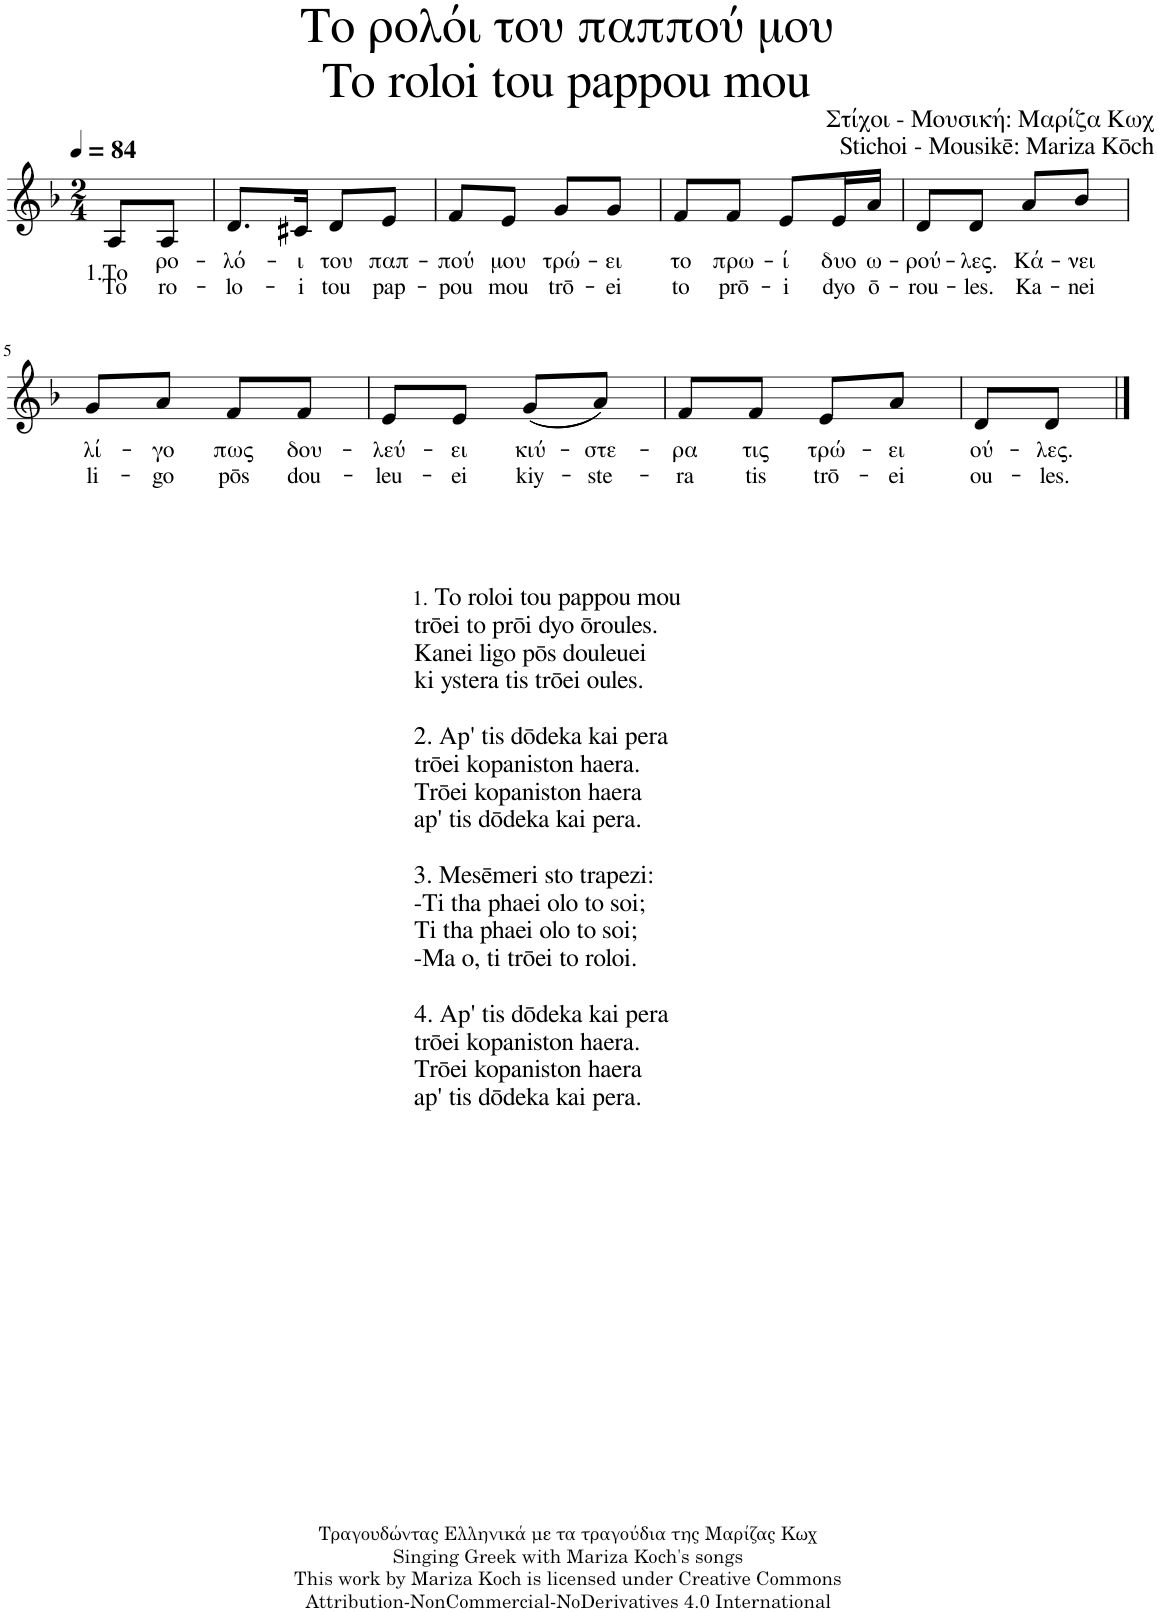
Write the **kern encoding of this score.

**kern	**text	**text
*part1	*part1	*part1
*staff1	*staff1	*staff1
*I"Piano	*	*
*I'Pno.	*	*
*clefG2	*	*
*k[b-]	*	*
*M2/4	*	*
*MM84	*	*
=	=	=
!	!LO:LY:b	!LO:LY:b
8A/L	1.Το	To
!	!LO:LY:b	!LO:LY:b
8A/J	ρο-	ro-
=1	=1	=1
!	!LO:LY:b	!LO:LY:b
8.d/L	-λό-	-lo-
!	!LO:LY:b	!LO:LY:b
16c#X/Jk	-ι	-i
!	!LO:LY:b	!LO:LY:b
8d/L	του	tou
!	!LO:LY:b	!LO:LY:b
8e/J	παπ-	pap-
=2	=2	=2
!	!LO:LY:b	!LO:LY:b
8f/L	-πού	-pou
!	!LO:LY:b	!LO:LY:b
8e/J	μου	mou
!	!LO:LY:b	!LO:LY:b
8g/L	τρώ-	trō-
!	!LO:LY:b	!LO:LY:b
8g/J	-ει	-ei
=3	=3	=3
!	!LO:LY:b	!LO:LY:b
8f/L	το	to
!	!LO:LY:b	!LO:LY:b
8f/J	πρω-	prō-
!	!LO:LY:b	!LO:LY:b
8e/L	-ί	-i
!	!LO:LY:b	!LO:LY:b
16e/L	δυο	dyo
!	!LO:LY:b	!LO:LY:b
16a/JJ	ω-	ō-
=4	=4	=4
!	!LO:LY:b	!LO:LY:b
8d/L	-ρού-	-rou-
!	!LO:LY:b	!LO:LY:b
8d/J	-λες.	-les.
!	!LO:LY:b	!LO:LY:b
8a/L	Κά-	Ka-
!	!LO:LY:b	!LO:LY:b
8b-/J	-νει	-nei
!!LO:LB:g=z
=5	=5	=5
!	!LO:LY:b	!LO:LY:b
8g/L	λί-	li-
!	!LO:LY:b	!LO:LY:b
8a/J	-γο	-go
!	!LO:LY:b	!LO:LY:b
8f/L	πως	pōs
!	!LO:LY:b	!LO:LY:b
8f/J	δου-	dou-
=6	=6	=6
!	!LO:LY:b	!LO:LY:b
8e/L	-λεύ-	-leu-
!	!LO:LY:b	!LO:LY:b
8e/J	-ει	-ei
!	!LO:LY:b	!LO:LY:b
((8g/L	κιύ-	kiy-
!	!LO:LY:b	!LO:LY:b
8a/J))	-στε-	-ste-
=7	=7	=7
!	!LO:LY:b	!LO:LY:b
8f/L	-ρα	-ra
!	!LO:LY:b	!LO:LY:b
8f/J	τις	tis
!	!LO:LY:b	!LO:LY:b
8e/L	τρώ-	trō-
!	!LO:LY:b	!LO:LY:b
8a/J	-ει	-ei
=8	=8	=8
!	!LO:LY:b	!LO:LY:b
8d/L	ού-	ou-
!LO:TX:b:t=1.	!	!
!LO:TX:b:t=To roloi tou pappou mou	!	!
!LO:TX:b:t=trōei to prōi dyo ōroules.	!	!
!LO:TX:b:t=Kanei ligo pōs douleuei	!	!
!LO:TX:b:t=ki ystera tis trōei oules.	!	!
!LO:TX:b:t=2. Ap' tis dōdeka kai pera	!	!
!LO:TX:b:t=trōei kopaniston haera.	!	!
!LO:TX:b:t=Trōei kopaniston haera	!	!
!LO:TX:b:t=ap' tis dōdeka kai pera.	!	!
!LO:TX:b:t=3. Mesēmeri sto trapezi&colon;	!	!
!LO:TX:b:t=-Ti tha phaei olo to soi;	!	!
!LO:TX:b:t=Ti tha phaei olo to soi;	!	!
!LO:TX:b:t=-Ma o, ti trōei to roloi.	!	!
!LO:TX:b:t=4. Ap' tis dōdeka kai pera	!	!
!LO:TX:b:t=trōei kopaniston haera.	!	!
!LO:TX:b:t=Trōei kopaniston haera	!	!
!LO:TX:b:t=ap' tis dōdeka kai pera.	!	!
!	!LO:LY:b	!LO:LY:b
8d/J	-λες.	-les.
==	==	==
*-	*-	*-
